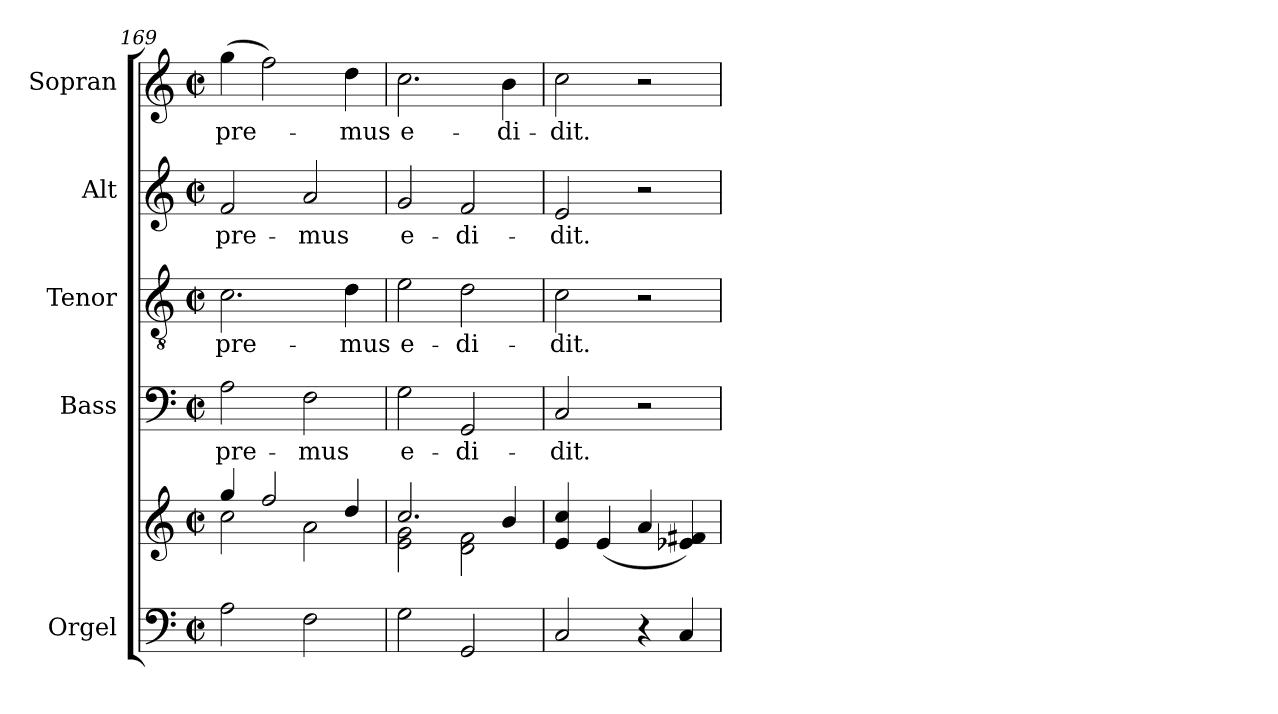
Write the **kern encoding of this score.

**kern	**kern	**kern	**text	**kern	**text	**kern	**text	**kern	**text
*part5	*part5	*part4	*part4	*part3	*part3	*part2	*part2	*part1	*part1
*staff6	*staff5	*staff4	*staff4	*staff3	*staff3	*staff2	*staff2	*staff1	*staff1
*I"Orgel	*	*I"Bass	*	*I"Tenor	*	*I"Alt	*	*I"Sopran	*
*I'Org.	*	*I'B.	*	*I'T.	*	*I'A.	*	*I'S.	*
*clefF4	*clefG2	*clefF4	*	*clefGv2	*	*clefG2	*	*clefG2	*
*k[]	*k[]	*k[]	*	*k[]	*	*k[]	*	*k[]	*
*C:	*C:	*C:	*	*C:	*	*C:	*	*C:	*
*M2/2	*M2/2	*M2/2	*	*M2/2	*	*M2/2	*	*M2/2	*
*met(c|)	*met(c|)	*met(c|)	*	*met(c|)	*	*met(c|)	*	*met(c|)	*
=169	=169	=169	=169	=169	=169	=169	=169	=169	=169
*	*^	*	*	*	*	*	*	*	*
!	!	!	!	!LO:LY:b	!	!LO:LY:b	!	!LO:LY:b	!	!LO:LY:b
2A\	4gg/	2cc\	2A\	-pre-	2.c\	-pre-	2f/	-pre-	(>4gg\	-pre-
.	2ff/	.	.	.	.	.	.	.	2ff\)	.
!	!	!	!	!LO:LY:b	!	!	!	!LO:LY:b	!	!
2F\	.	2a\	2F\	-mus	.	.	2a/	-mus	.	.
!	!	!	!	!	!	!LO:LY:b	!	!	!	!LO:LY:b
.	4dd/	.	.	.	4d\	-mus	.	.	4dd\	-mus
=170	=170	=170	=170	=170	=170	=170	=170	=170	=170	=170
!	!	!	!	!LO:LY:b	!	!LO:LY:b	!	!LO:LY:b	!	!LO:LY:b
2G\	2.cc/	2e\ 2g\	2G\	e-	2e\	e-	2g/	e-	2.cc\	e-
!	!	!	!	!LO:LY:b	!	!LO:LY:b	!	!LO:LY:b	!	!
2GG/	.	2d\ 2f\	2GG/	-di-	2d\	-di-	2f/	-di-	.	.
!	!	!	!	!	!	!	!	!	!	!LO:LY:b
.	4b/	.	.	.	.	.	.	.	4b\	-di-
*	*v	*v	*	*	*	*	*	*	*	*
=171	=171	=171	=171	=171	=171	=171	=171	=171	=171
!	!	!	!LO:LY:b	!	!LO:LY:b	!	!LO:LY:b	!	!LO:LY:b
2C/	4e/ 4cc/	2C/	-dit.	2c\	-dit.	2e/	-dit.	2cc\	-dit.
.	(<4e/	.	.	.	.	.	.	.	.
4r	4a/	2r	.	2r	.	2r	.	2r	.
4C/	4e-X/ 4f#X/)	.	.	.	.	.	.	.	.
=	=	=	=	=	=	=	=	=	=
*-	*-	*-	*-	*-	*-	*-	*-	*-	*-
